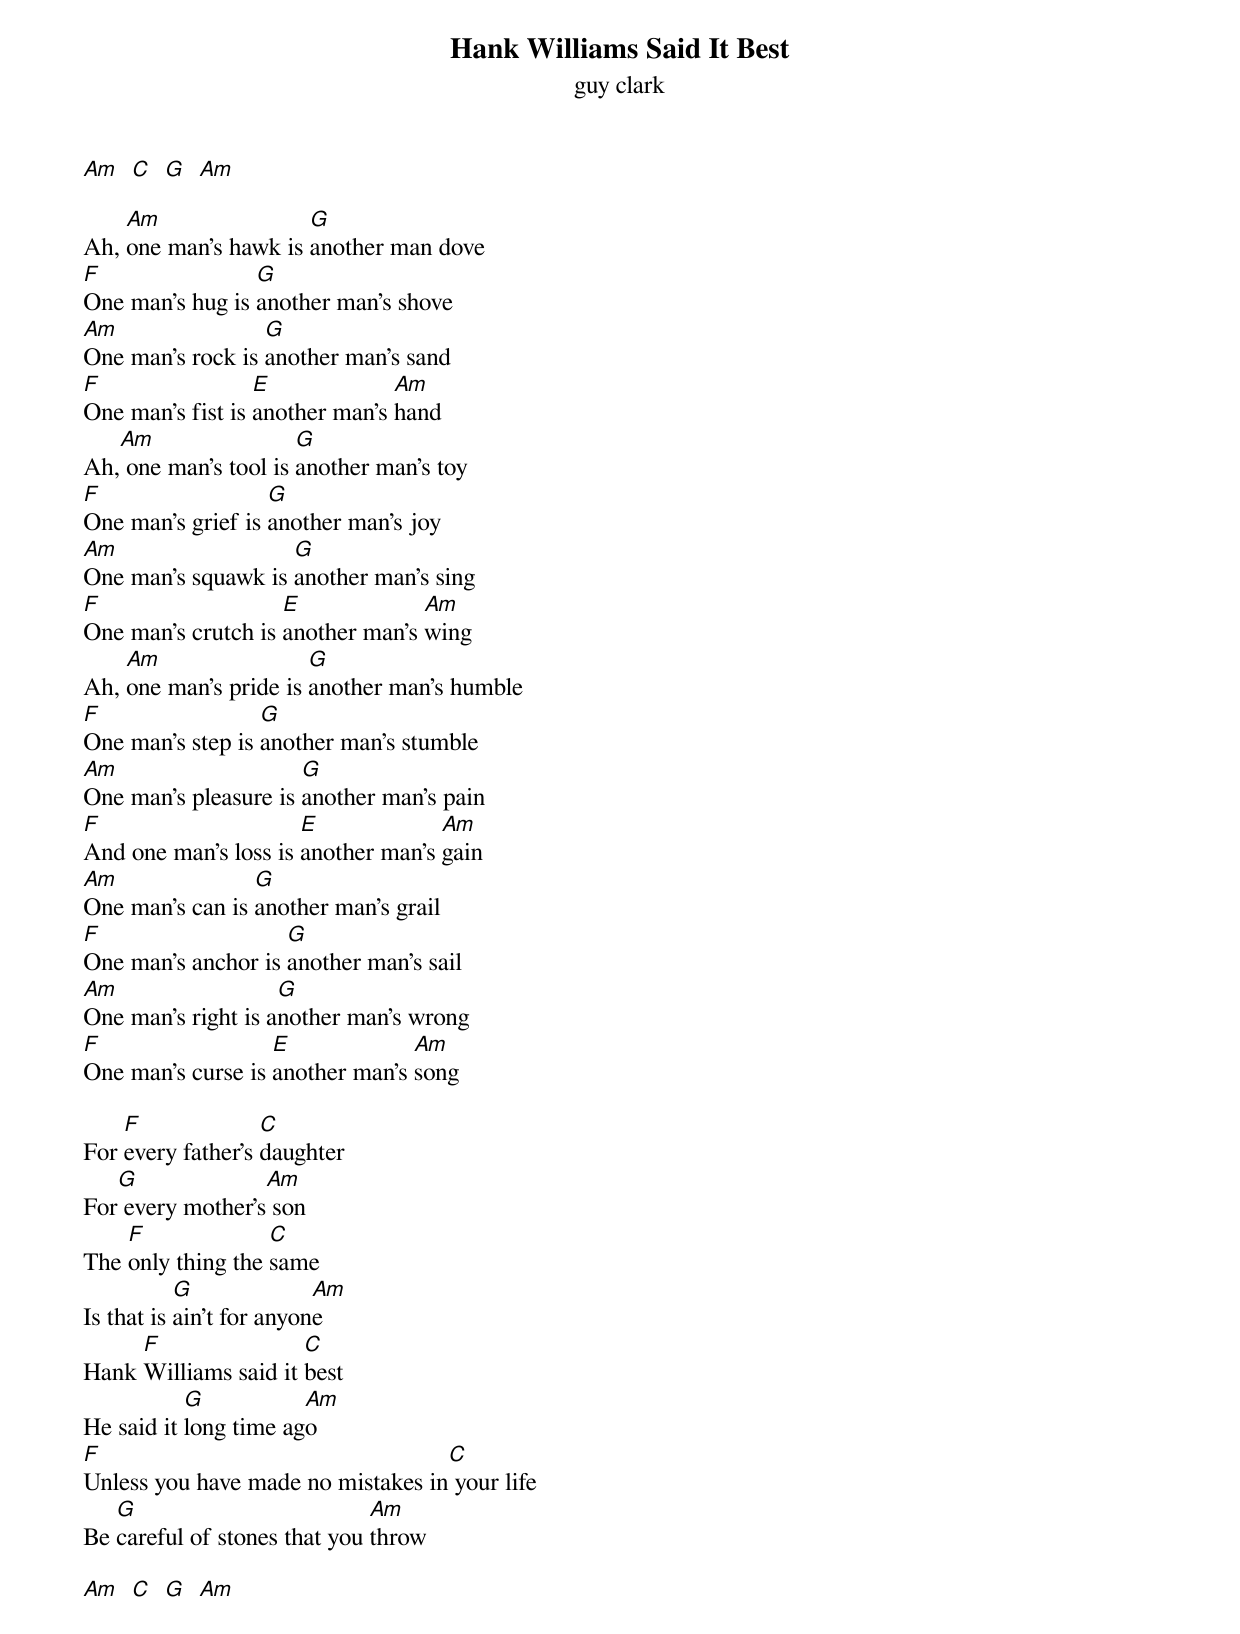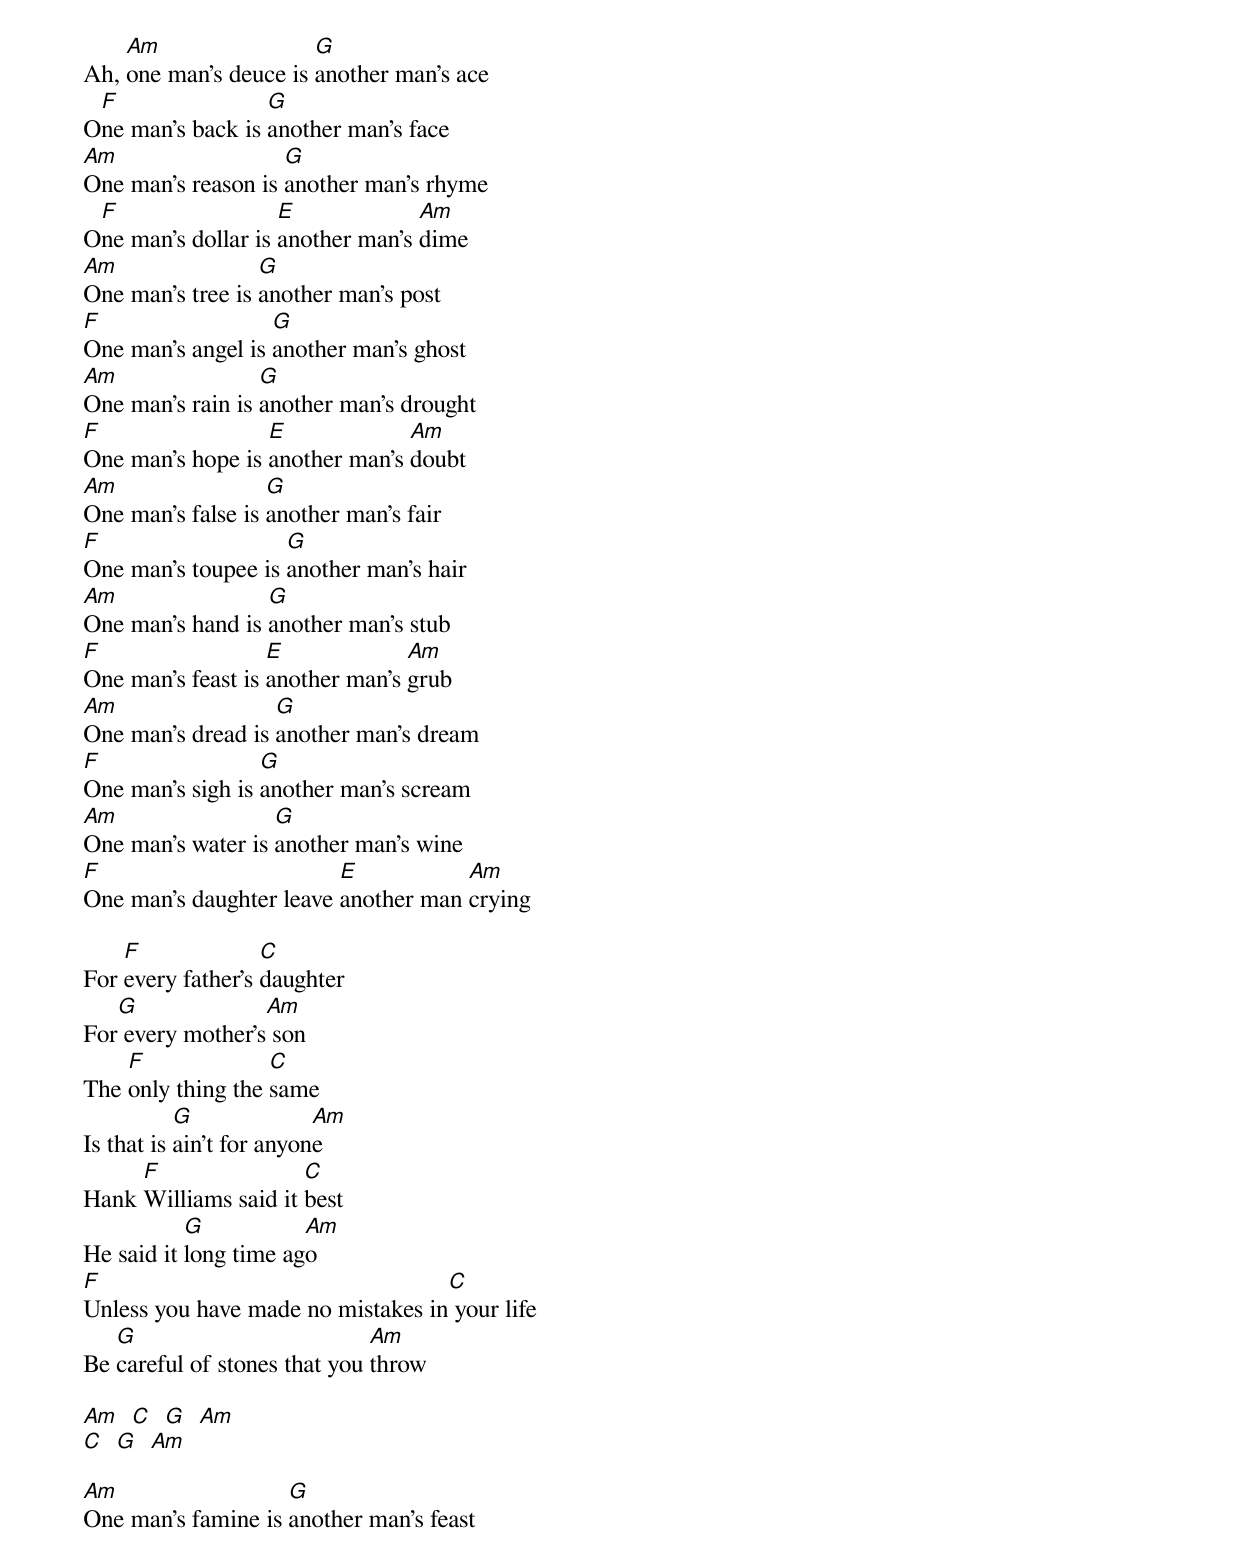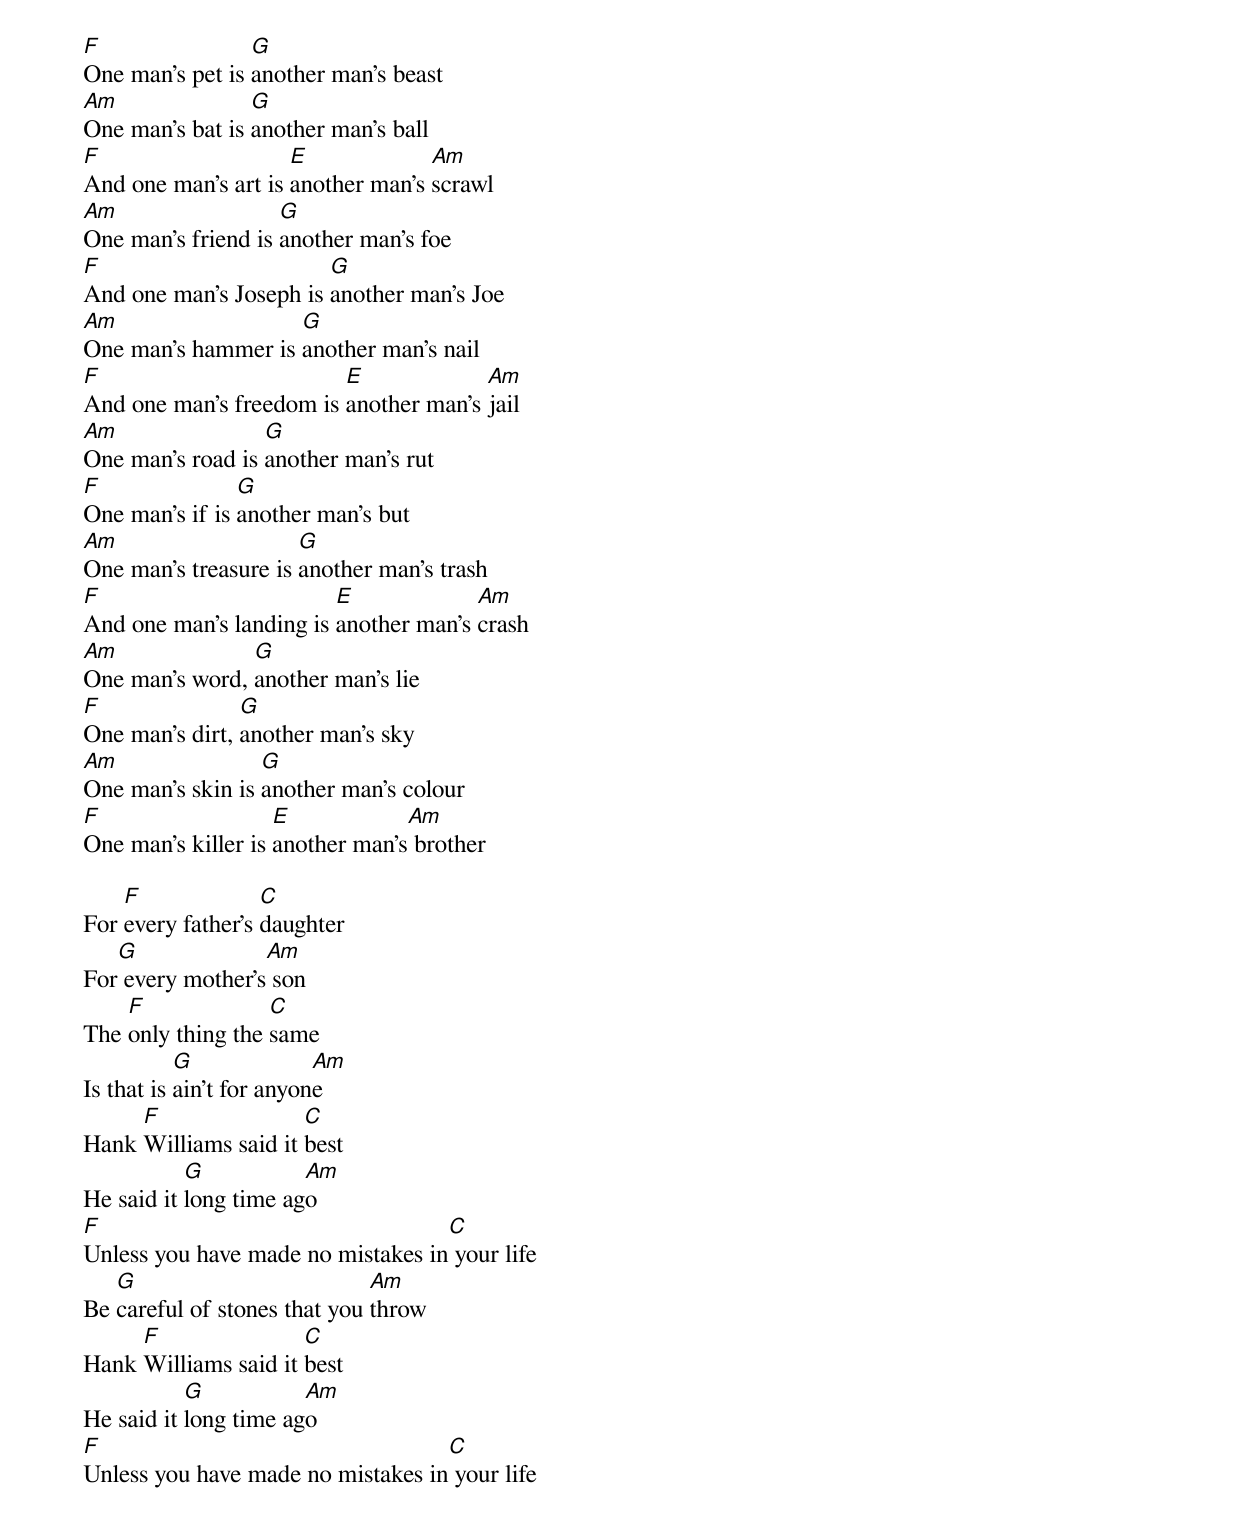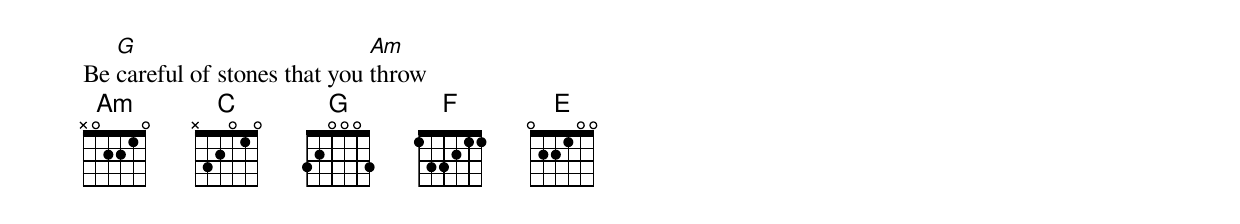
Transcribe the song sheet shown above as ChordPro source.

{title: Hank Williams Said It Best}
{subtitle: guy clark}
[Am]  [C]  [G]  [Am]

Ah, [Am]one man's hawk is [G]another man dove
[F]One man's hug is [G]another man's shove
[Am]One man's rock is [G]another man's sand
[F]One man's fist is [E]another man's [Am]hand
Ah,[Am] one man's tool is [G]another man's toy
[F]One man's grief is [G]another man's joy
[Am]One man's squawk is [G]another man's sing
[F]One man's crutch is [E]another man's [Am]wing
Ah, [Am]one man's pride is [G]another man's humble
[F]One man's step is [G]another man's stumble
[Am]One man's pleasure is [G]another man's pain
[F]And one man's loss is [E]another man's [Am]gain
[Am]One man's can is [G]another man's grail
[F]One man's anchor is [G]another man's sail
[Am]One man's right is a[G]nother man's wrong
[F]One man's curse is [E]another man's [Am]song

For [F]every father's [C]daughter
For[G] every mother's[Am] son
The [F]only thing the [C]same
Is that is [G]ain't for anyon[Am]e
Hank [F]Williams said it [C]best
He said it [G]long time ag[Am]o
[F]Unless you have made no mistakes in[C] your life
Be [G]careful of stones that you [Am]throw

[Am]  [C]  [G]  [Am]

Ah, [Am]one man's deuce is [G]another man's ace
O[F]ne man's back is [G]another man's face
[Am]One man's reason is [G]another man's rhyme
O[F]ne man's dollar is [E]another man's [Am]dime
[Am]One man's tree is [G]another man's post
[F]One man's angel is [G]another man's ghost
[Am]One man's rain is [G]another man's drought
[F]One man's hope is [E]another man's [Am]doubt
[Am]One man's false is [G]another man's fair
[F]One man's toupee is [G]another man's hair
[Am]One man's hand is [G]another man's stub
[F]One man's feast is [E]another man's [Am]grub
[Am]One man's dread is [G]another man's dream
[F]One man's sigh is [G]another man's scream
[Am]One man's water is [G]another man's wine
[F]One man's daughter leave [E]another man [Am]crying

For [F]every father's [C]daughter
For[G] every mother's[Am] son
The [F]only thing the [C]same
Is that is [G]ain't for anyon[Am]e
Hank [F]Williams said it [C]best
He said it [G]long time ag[Am]o
[F]Unless you have made no mistakes in[C] your life
Be [G]careful of stones that you [Am]throw

[Am]  [C]  [G]  [Am]
[C]  [G]  [Am]

[Am]One man's famine is [G]another man's feast
[F]One man's pet is [G]another man's beast
[Am]One man's bat is [G]another man's ball
[F]And one man's art is [E]another man's [Am]scrawl
[Am]One man's friend is [G]another man's foe
[F]And one man's Joseph is [G]another man's Joe
[Am]One man's hammer is [G]another man's nail
[F]And one man's freedom is [E]another man's [Am]jail
[Am]One man's road is [G]another man's rut
[F]One man's if is [G]another man's but
[Am]One man's treasure is [G]another man's trash
[F]And one man's landing is [E]another man's [Am]crash
[Am]One man's word, [G]another man's lie
[F]One man's dirt, [G]another man's sky
[Am]One man's skin is [G]another man's colour
[F]One man's killer is [E]another man's[Am] brother

For [F]every father's [C]daughter
For[G] every mother's[Am] son
The [F]only thing the [C]same
Is that is [G]ain't for anyon[Am]e
Hank [F]Williams said it [C]best
He said it [G]long time ag[Am]o
[F]Unless you have made no mistakes in[C] your life
Be [G]careful of stones that you [Am]throw
Hank [F]Williams said it [C]best
He said it [G]long time ag[Am]o
[F]Unless you have made no mistakes in[C] your life
Be [G]careful of stones that you [Am]throw
